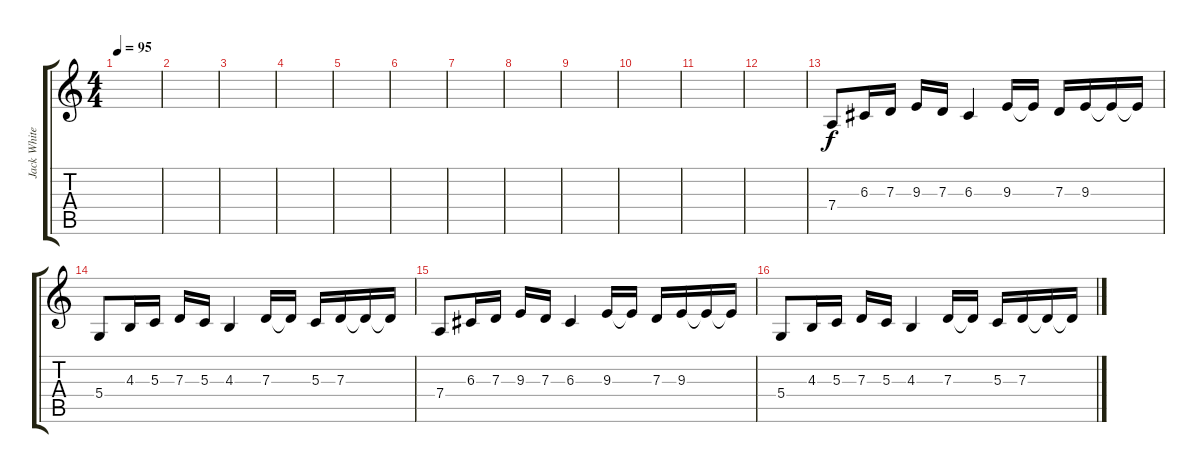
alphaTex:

\track ("Jack White - Piano" "Jack White") {instrument acousticgrandpiano}
\staff {score tabs}
\tuning (E4 B3 G3 D3 A2 E2) {hide}
\ts (4 4)
\tempo 95
\clef g2
\ks c
|
|
|
|
|
|
|
|
|
|
|
|
7.4.8 6.3.16 7.3.16 9.3.16 7.3.16 6.3.4 9.3.16 9.3{t}.16 7.3.16 9.3.16 9.3{t}.16 9.3{t}.16 |
5.4.8 4.3.16 5.3.16 7.3.16 5.3.16 4.3.4 7.3.16 7.3{t}.16 5.3.16 7.3.16 7.3{t}.16 7.3{t}.16 |
7.4.8 6.3.16 7.3.16 9.3.16 7.3.16 6.3.4 9.3.16 9.3{t}.16 7.3.16 9.3.16 9.3{t}.16 9.3{t}.16 |
5.4.8 4.3.16 5.3.16 7.3.16 5.3.16 4.3.4 7.3.16 7.3{t}.16 5.3.16 7.3.16 7.3{t}.16 7.3{t}.16
